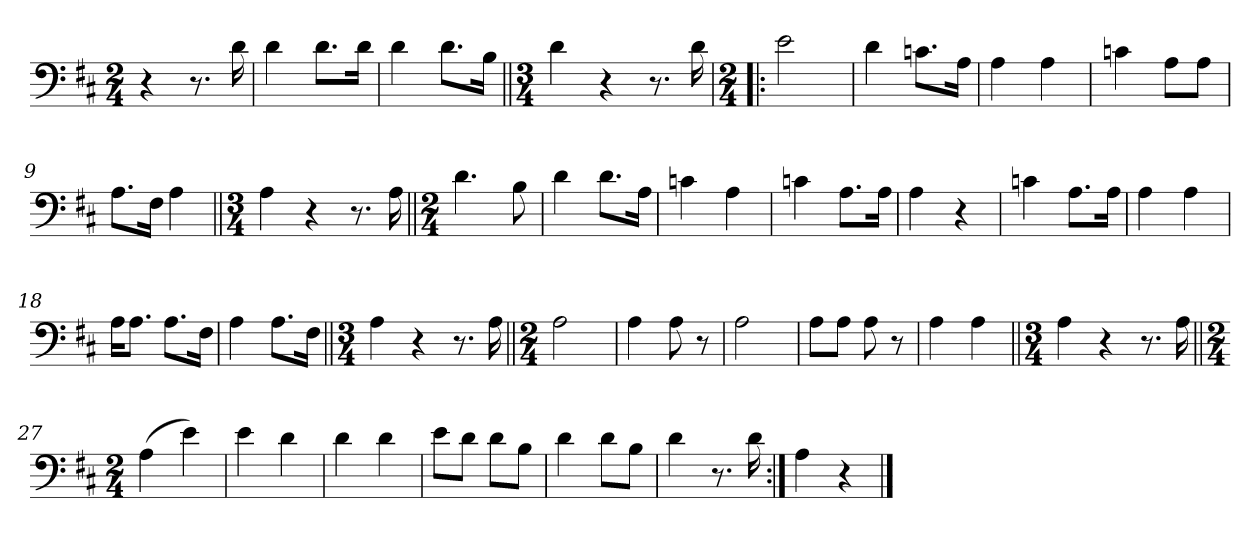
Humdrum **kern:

**kern
*part1
*staff1
*clefF4
*k[f#c#]
*M2/4
=1
4r
8.r
16d\
=2
4d\
8.d\L
16d\Jk
=3
4d\
8.d\L
16B\Jk
=4||
*M3/4
4d\
4r
8.r
16d\
=5!|:
*M2/4
2e\
=6
4d\
8.cn\L
16A\Jk
=7
4A\
4A\
=8
4cn\
8A\L
8A\J
=9
8.A\L
16F#\Jk
4A\
=10||
*M3/4
4A\
4r
8.r
16A\
=11||
*M2/4
4.d\
8B\
=12
4d\
8.d\L
16A\Jk
=13
4cn\
4A\
=14
4cn\
8.A\L
16A\Jk
=15
4A\
4r
=16
4cn\
8.A\L
16A\Jk
=17
4A\
4A\
=18
16A\KL
8.A\J
8.A\L
16F#\Jk
=19
4A\
8.A\L
16F#\Jk
=20||
*M3/4
4A\
4r
8.r
16A\
=21||
*M2/4
2A\
=22
4A\
8A\
8r
=23
2A\
=24
8A\L
8A\J
8A\
8r
=25
4A\
4A\
=26||
*M3/4
4A\
4r
8.r
16A\
=27||
*M2/4
(4A\
4e\)
=28
4e\
4d\
=29
4d\
4d\
=30
8e\L
8d\J
8d\L
8B\J
=31
4d\
8d\L
8B\J
=32
4d\
8.r
16d\
=33:|!
4A\
4r
==
*-
